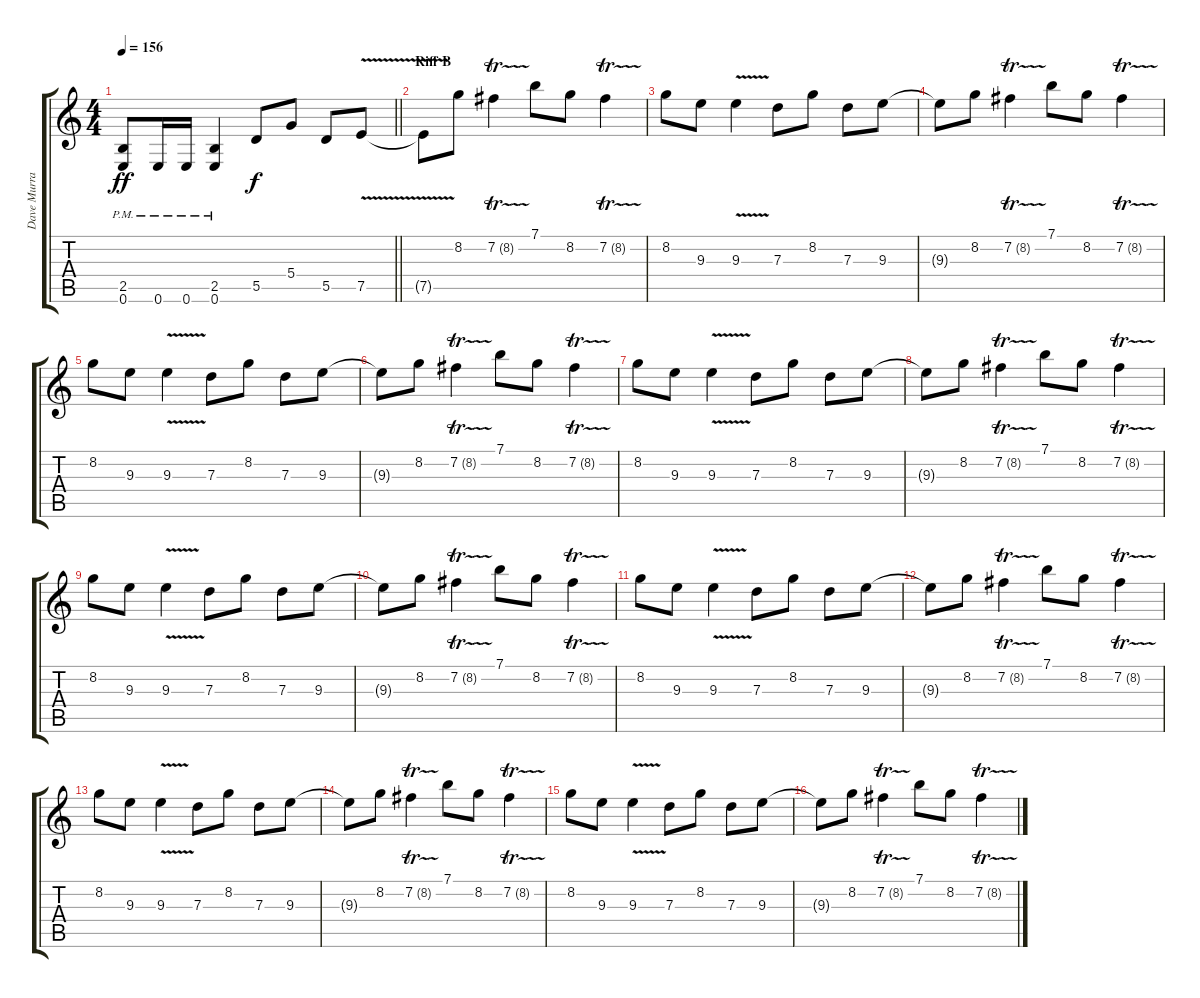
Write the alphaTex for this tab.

\track ("Dave Murray" "Dave Murra") {instrument distortionguitar}
\staff {score tabs}
\tuning (E4 B3 G3 D3 A2 E2) {hide}
\ts (4 4)
\tempo 156
\clef g2
\barLineRight lightlight
\ks c
(2.5{pm} 0.6{pm}).8{dy ff} 0.6{pm}.16 0.6{pm}.16 (2.5{pm} 0.6{pm}).4 5.5.8{dy f} 5.4.8 5.5.8 7.5{v}.8 |
\section ("" "Riff B")
7.5{t}.8 8.2.8 7.2{tr (8 32)}.4 7.1.8 8.2.8 7.2{tr (8 32)}.4 |
8.2.8 9.3.8 9.3{v}.4 7.3.8 8.2.8 7.3.8 9.3.8 |
9.3{t}.8 8.2.8 7.2{tr (8 32)}.4 7.1.8 8.2.8 7.2{tr (8 32)}.4 |
8.2.8 9.3.8 9.3{v}.4 7.3.8 8.2.8 7.3.8 9.3.8 |
9.3{t}.8 8.2.8 7.2{tr (8 32)}.4 7.1.8 8.2.8 7.2{tr (8 32)}.4 |
8.2.8 9.3.8 9.3{v}.4 7.3.8 8.2.8 7.3.8 9.3.8 |
9.3{t}.8 8.2.8 7.2{tr (8 32)}.4 7.1.8 8.2.8 7.2{tr (8 32)}.4 |
8.2.8 9.3.8 9.3{v}.4 7.3.8 8.2.8 7.3.8 9.3.8 |
9.3{t}.8 8.2.8 7.2{tr (8 32)}.4 7.1.8 8.2.8 7.2{tr (8 32)}.4 |
8.2.8 9.3.8 9.3{v}.4 7.3.8 8.2.8 7.3.8 9.3.8 |
9.3{t}.8 8.2.8 7.2{tr (8 32)}.4 7.1.8 8.2.8 7.2{tr (8 32)}.4 |
8.2.8 9.3.8 9.3{v}.4 7.3.8 8.2.8 7.3.8 9.3.8 |
9.3{t}.8 8.2.8 7.2{tr (8 32)}.4 7.1.8 8.2.8 7.2{tr (8 32)}.4 |
8.2.8 9.3.8 9.3{v}.4 7.3.8 8.2.8 7.3.8 9.3.8 |
9.3{t}.8 8.2.8 7.2{tr (8 32)}.4 7.1.8 8.2.8 7.2{tr (8 32)}.4
